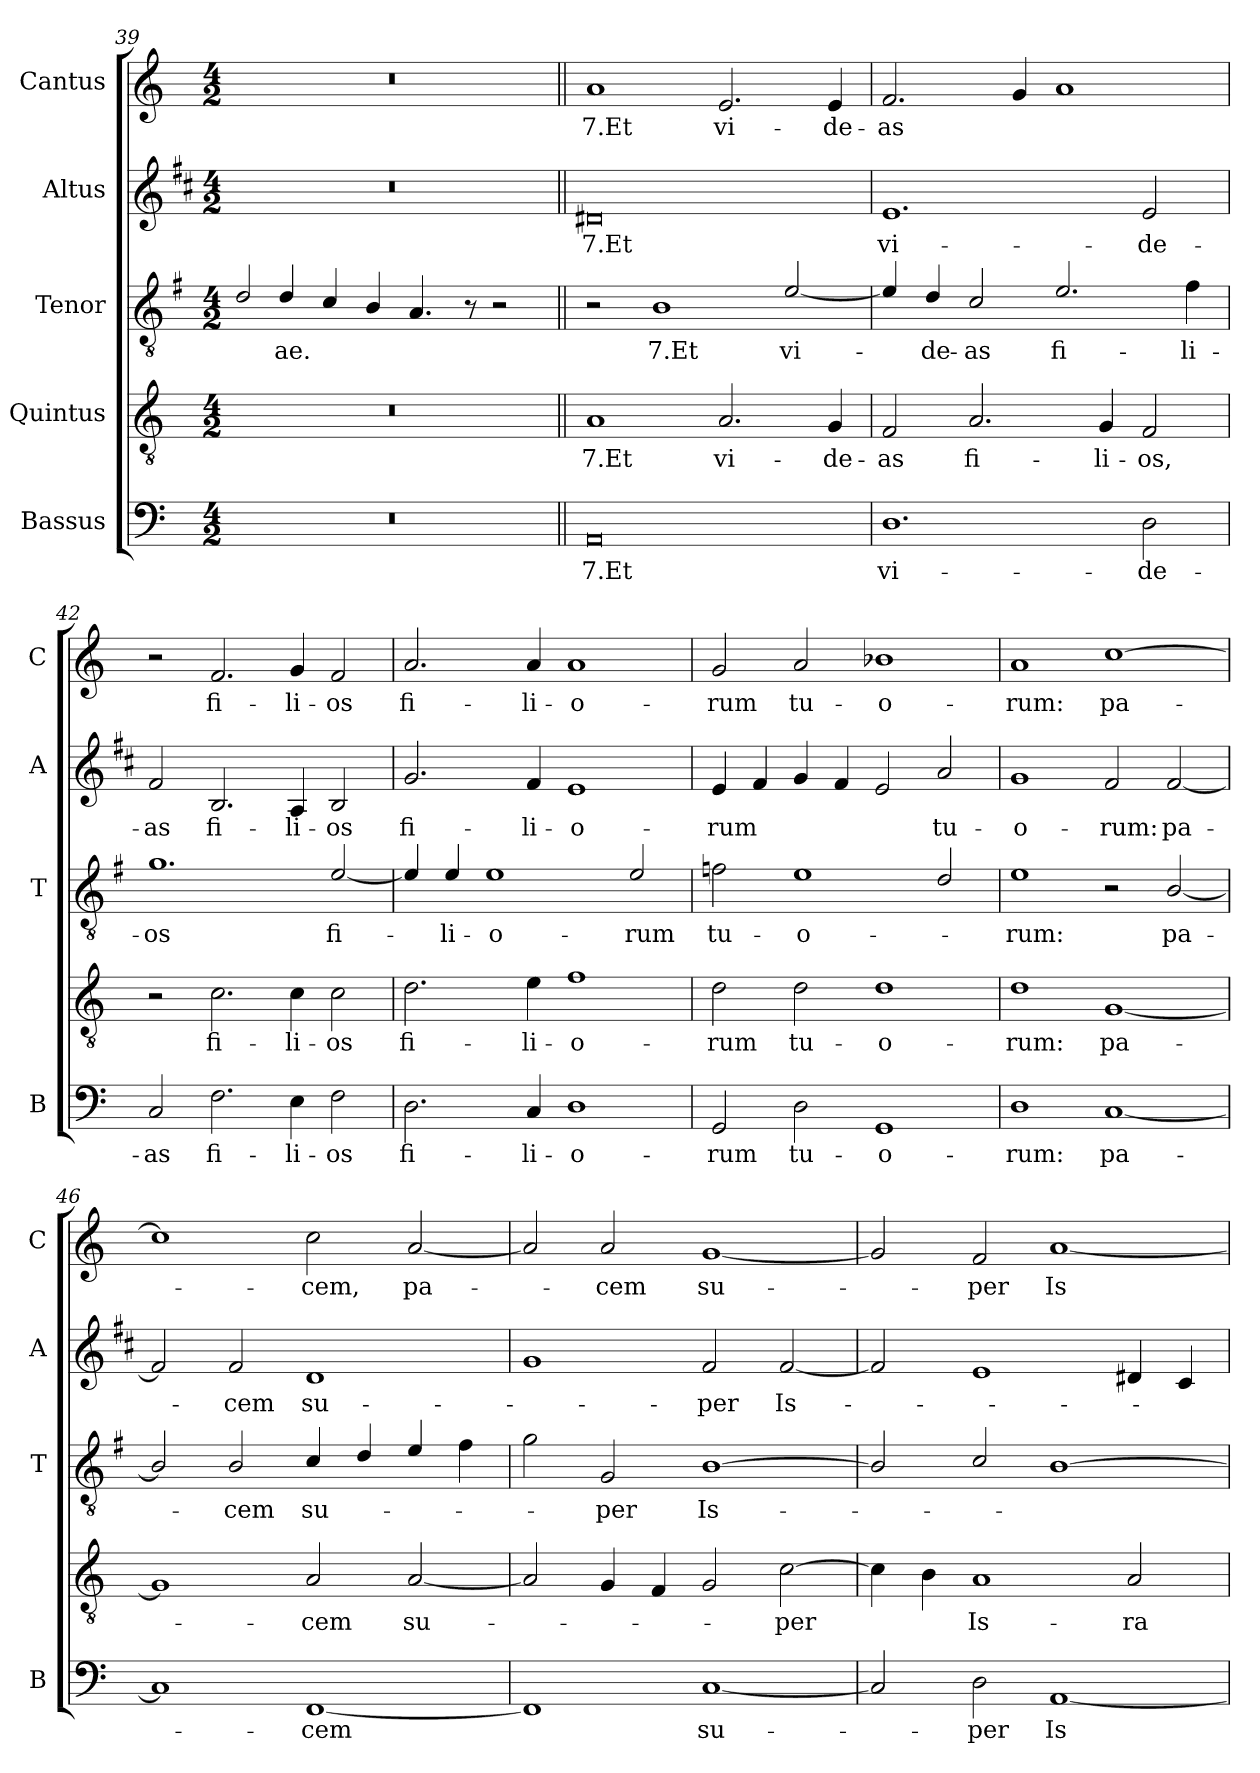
**kern	**text	**kern	**text	**kern	**text	**kern	**text	**kern	**text
*part5	*part5	*part4	*part4	*part3	*part3	*part2	*part2	*part1	*part1
*staff5	*staff5	*staff4	*staff4	*staff3	*staff3	*staff2	*staff2	*staff1	*staff1
*I"Bassus	*	*I"Quintus	*	*I"Tenor	*	*I"Altus	*	*I"Cantus	*
*I'B	*	*	*	*I'T	*	*I'A	*	*I'C	*
*clefF4	*	*clefGv2	*	*clefGv2	*	*clefG2	*	*clefG2	*
*	*	*	*	*ITrd4c7	*	*ITrd1c2	*	*	*
*k[]	*	*k[]	*	*k[]	*	*k[]	*	*k[]	*
*C:	*	*C:	*	*C:	*	*C:	*	*C:	*
*M4/2	*	*M4/2	*	*M4/2	*	*M4/2	*	*M4/2	*
=39	=39	=39	=39	=39	=39	=39	=39	=39	=39
!	!	!	!	!LO:N:head=open	!	!	!	!	!
0r	.	0r	.	4G/	.	0r	.	0r	.
!	!	!	!	!	!LO:LY:b	!	!	!	!
.	.	.	.	4G/	-ae.	.	.	.	.
.	.	.	.	4F/	.	.	.	.	.
.	.	.	.	4E/	.	.	.	.	.
.	.	.	.	4.D/	.	.	.	.	.
.	.	.	.	8r	.	.	.	.	.
.	.	.	.	2r	.	.	.	.	.
!!LO:LB:g=z
=40||	=40||	=40||	=40||	=40||	=40||	=40||	=40||	=40||	=40||
!	!LO:LY:b	!	!LO:LY:b	!	!	!	!LO:LY:b	!	!LO:LY:b
0AA	7.Et	1A	7.Et	2r	.	0c#X	7.Et	1a	7.Et
!	!	!	!	!	!LO:LY:b	!	!	!	!
.	.	.	.	1E	7.Et	.	.	.	.
!	!	!	!LO:LY:b	!	!	!	!	!	!LO:LY:b
.	.	2.A/	vi-	.	.	.	.	2.e/	vi-
!	!	!	!	!	!LO:LY:b	!	!	!	!
.	.	.	.	[2A/	vi-	.	.	.	.
!	!	!	!LO:LY:b	!	!	!	!	!	!LO:LY:b
.	.	4G/	-de-	.	.	.	.	4e/	-de-
=41	=41	=41	=41	=41	=41	=41	=41	=41	=41
!	!LO:LY:b	!	!LO:LY:b	!	!	!	!LO:LY:b	!	!LO:LY:b
1.D	vi-	2F/	-as	4A/]	.	1.d	vi-	2.f/	-as
!	!	!	!	!	!LO:LY:b	!	!	!	!
.	.	.	.	4G/	-de-	.	.	.	.
!	!	!	!LO:LY:b	!	!LO:LY:b	!	!	!	!
.	.	2.A/	fi-	2F/	-as	.	.	.	.
.	.	.	.	.	.	.	.	4g/	.
!	!	!	!	!	!LO:LY:b	!	!	!	!
.	.	.	.	2.A/	fi-	.	.	1a	.
!	!	!	!LO:LY:b	!	!	!	!	!	!
.	.	4G/	-li-	.	.	.	.	.	.
!	!LO:LY:b	!	!LO:LY:b	!	!	!	!LO:LY:b	!	!
2D\	-de-	2F/	-os,	.	.	2d/	-de-	.	.
!	!	!	!	!	!LO:LY:b	!	!	!	!
.	.	.	.	4B\	-li-	.	.	.	.
=42	=42	=42	=42	=42	=42	=42	=42	=42	=42
!	!LO:LY:b	!	!	!	!LO:LY:b	!	!LO:LY:b	!	!
2C/	-as	2r	.	1.c	-os	2e/	-as	2r	.
!	!LO:LY:b	!	!LO:LY:b	!	!	!	!LO:LY:b	!	!LO:LY:b
2.F\	fi-	2.c\	fi-	.	.	2.A/	fi-	2.f/	fi-
!	!LO:LY:b	!	!LO:LY:b	!	!	!	!LO:LY:b	!	!LO:LY:b
4E\	-li-	4c\	-li-	.	.	4G/	-li-	4g/	-li-
!	!LO:LY:b	!	!LO:LY:b	!	!LO:LY:b	!	!LO:LY:b	!	!LO:LY:b
2F\	-os	2c\	-os	[2A/	fi-	2A/	-os	2f/	-os
=43	=43	=43	=43	=43	=43	=43	=43	=43	=43
!	!LO:LY:b	!	!LO:LY:b	!	!	!	!LO:LY:b	!	!LO:LY:b
2.D\	fi-	2.d\	fi-	4A/]	.	2.f/	fi-	2.a/	fi-
!	!	!	!	!	!LO:LY:b	!	!	!	!
.	.	.	.	4A/	-li-	.	.	.	.
!	!	!	!	!	!LO:LY:b	!	!	!	!
.	.	.	.	1A	-o-	.	.	.	.
!	!LO:LY:b	!	!LO:LY:b	!	!	!	!LO:LY:b	!	!LO:LY:b
4C/	-li-	4e\	-li-	.	.	4e/	-li-	4a/	-li-
!	!LO:LY:b	!	!LO:LY:b	!	!	!	!LO:LY:b	!	!LO:LY:b
1D	-o-	1f	-o-	.	.	1d	-o-	1a	-o-
!	!	!	!	!	!LO:LY:b	!	!	!	!
.	.	.	.	2A/	-rum	.	.	.	.
=44	=44	=44	=44	=44	=44	=44	=44	=44	=44
!	!LO:LY:b	!	!LO:LY:b	!	!LO:LY:b	!	!LO:LY:b	!	!LO:LY:b
2GG/	-rum	2d\	-rum	2B-X\	tu-	4d/	-rum	2g/	-rum
.	.	.	.	.	.	4e/	.	.	.
!	!LO:LY:b	!	!LO:LY:b	!	!LO:LY:b	!	!	!	!LO:LY:b
2D\	tu-	2d\	tu-	1A	-o-	4f/	.	2a/	tu-
.	.	.	.	.	.	4e/	.	.	.
!	!LO:LY:b	!	!LO:LY:b	!	!	!	!	!	!LO:LY:b
1GG	-o-	1d	-o-	.	.	2d/	.	1b-X	-o-
!	!	!	!	!	!	!	!LO:LY:b	!	!
.	.	.	.	2G/	.	2g/	tu-	.	.
!!LO:PB:g=z
=45	=45	=45	=45	=45	=45	=45	=45	=45	=45
!	!LO:LY:b	!	!LO:LY:b	!	!LO:LY:b	!	!LO:LY:b	!	!LO:LY:b
1D	-rum:	1d	-rum:	1A	-rum:	1f	-o-	1a	-rum:
!	!LO:LY:b	!	!LO:LY:b	!	!	!	!LO:LY:b	!	!LO:LY:b
[1C	pa-	[1G	pa-	2r	.	2e/	-rum:	[1cc	pa-
!	!	!	!	!	!LO:LY:b	!	!LO:LY:b	!	!
.	.	.	.	[2E/	pa-	[2e/	pa-	.	.
=46	=46	=46	=46	=46	=46	=46	=46	=46	=46
1C]	.	1G]	.	2E/]	.	2e/]	.	1cc]	.
!	!	!	!	!	!LO:LY:b	!	!LO:LY:b	!	!
.	.	.	.	2E/	-cem	2e/	-cem	.	.
!	!LO:LY:b	!	!LO:LY:b	!	!LO:LY:b	!	!LO:LY:b	!	!LO:LY:b
[1FF	-cem	2A/	-cem	4F/	su-	1c	su-	2cc\	-cem,
.	.	.	.	4G/	.	.	.	.	.
!	!	!	!LO:LY:b	!	!	!	!	!	!LO:LY:b
.	.	[2A/	su-	4A/	.	.	.	[2a/	pa-
.	.	.	.	4B\	.	.	.	.	.
=47	=47	=47	=47	=47	=47	=47	=47	=47	=47
1FF]	.	2A/]	.	2c\	.	1f	.	2a/]	.
!	!	!	!	!	!LO:LY:b	!	!	!	!LO:LY:b
.	.	4G/	.	2C/	-per	.	.	2a/	-cem
.	.	4F/	.	.	.	.	.	.	.
!	!LO:LY:b	!	!	!	!LO:LY:b	!	!LO:LY:b	!	!LO:LY:b
[1C	su-	2G/	.	[1E	Is-	2e/	-per	[1g	su-
!	!	!	!LO:LY:b	!	!	!	!LO:LY:b	!	!
.	.	[2c\	-per	.	.	[2e/	Is-	.	.
=48	=48	=48	=48	=48	=48	=48	=48	=48	=48
2C/]	.	4c\]	.	2E/]	.	2e/]	.	2g/]	.
.	.	4B\	.	.	.	.	.	.	.
!	!LO:LY:b	!	!LO:LY:b	!	!	!	!	!	!LO:LY:b
2D\	-per	1A	Is-	2F/	.	1d	.	2f/	-per
!	!LO:LY:b	!	!	!	!	!	!	!	!LO:LY:b
[1AA	Is-	.	.	[1E	.	.	.	[1a	Is-
!	!	!	!LO:LY:b	!	!	!	!	!	!
.	.	2A/	-ra-	.	.	4c#X/	.	.	.
.	.	.	.	.	.	4B/	.	.	.
=	=	=	=	=	=	=	=	=	=
*-	*-	*-	*-	*-	*-	*-	*-	*-	*-
